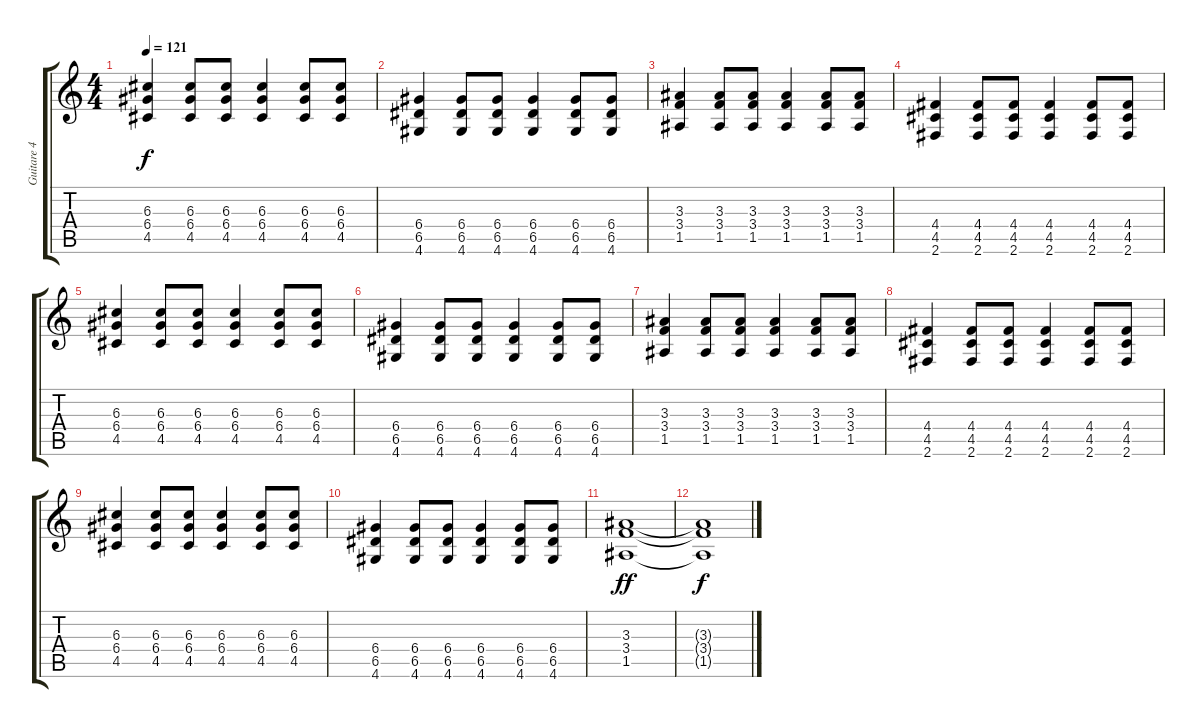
\track ("Guitare 4" "Guitare 4") {instrument distortionguitar}
\staff {score tabs}
\tuning (E4 B3 G3 D3 A2 E2) {hide}
\ts (4 4)
\tempo 121
\clef g2
\ks c
(6.3 6.4 4.5).4{dy f} (6.3 6.4 4.5).8 (6.3 6.4 4.5).8 (6.3 6.4 4.5).4 (6.3 6.4 4.5).8 (6.3 6.4 4.5).8 |
(6.4 6.5 4.6).4 (6.4 6.5 4.6).8 (6.4 6.5 4.6).8 (6.4 6.5 4.6).4 (6.4 6.5 4.6).8 (6.4 6.5 4.6).8 |
(3.3 3.4 1.5).4{volume 13} (3.3 3.4 1.5).8 (3.3 3.4 1.5).8 (3.3 3.4 1.5).4 (3.3 3.4 1.5).8 (3.3 3.4 1.5).8 |
(4.4 4.5 2.6).4 (4.4 4.5 2.6).8 (4.4 4.5 2.6).8 (4.4 4.5 2.6).4 (4.4 4.5 2.6).8 (4.4 4.5 2.6).8 |
(6.3 6.4 4.5).4 (6.3 6.4 4.5).8 (6.3 6.4 4.5).8 (6.3 6.4 4.5).4 (6.3 6.4 4.5).8 (6.3 6.4 4.5).8 |
(6.4 6.5 4.6).4 (6.4 6.5 4.6).8 (6.4 6.5 4.6).8 (6.4 6.5 4.6).4 (6.4 6.5 4.6).8 (6.4 6.5 4.6).8 |
(3.3 3.4 1.5).4 (3.3 3.4 1.5).8 (3.3 3.4 1.5).8 (3.3 3.4 1.5).4 (3.3 3.4 1.5).8 (3.3 3.4 1.5).8 |
(4.4 4.5 2.6).4 (4.4 4.5 2.6).8 (4.4 4.5 2.6).8 (4.4 4.5 2.6).4 (4.4 4.5 2.6).8 (4.4 4.5 2.6).8 |
(6.3 6.4 4.5).4 (6.3 6.4 4.5).8 (6.3 6.4 4.5).8 (6.3 6.4 4.5).4 (6.3 6.4 4.5).8 (6.3 6.4 4.5).8 |
(6.4 6.5 4.6).4 (6.4 6.5 4.6).8 (6.4 6.5 4.6).8 (6.4 6.5 4.6).4 (6.4 6.5 4.6).8 (6.4 6.5 4.6).8 |
(3.3 3.4 1.5).1{dy ff volume 0} |
(3.3{t} 3.4{t} 1.5{t}).1{dy f}
